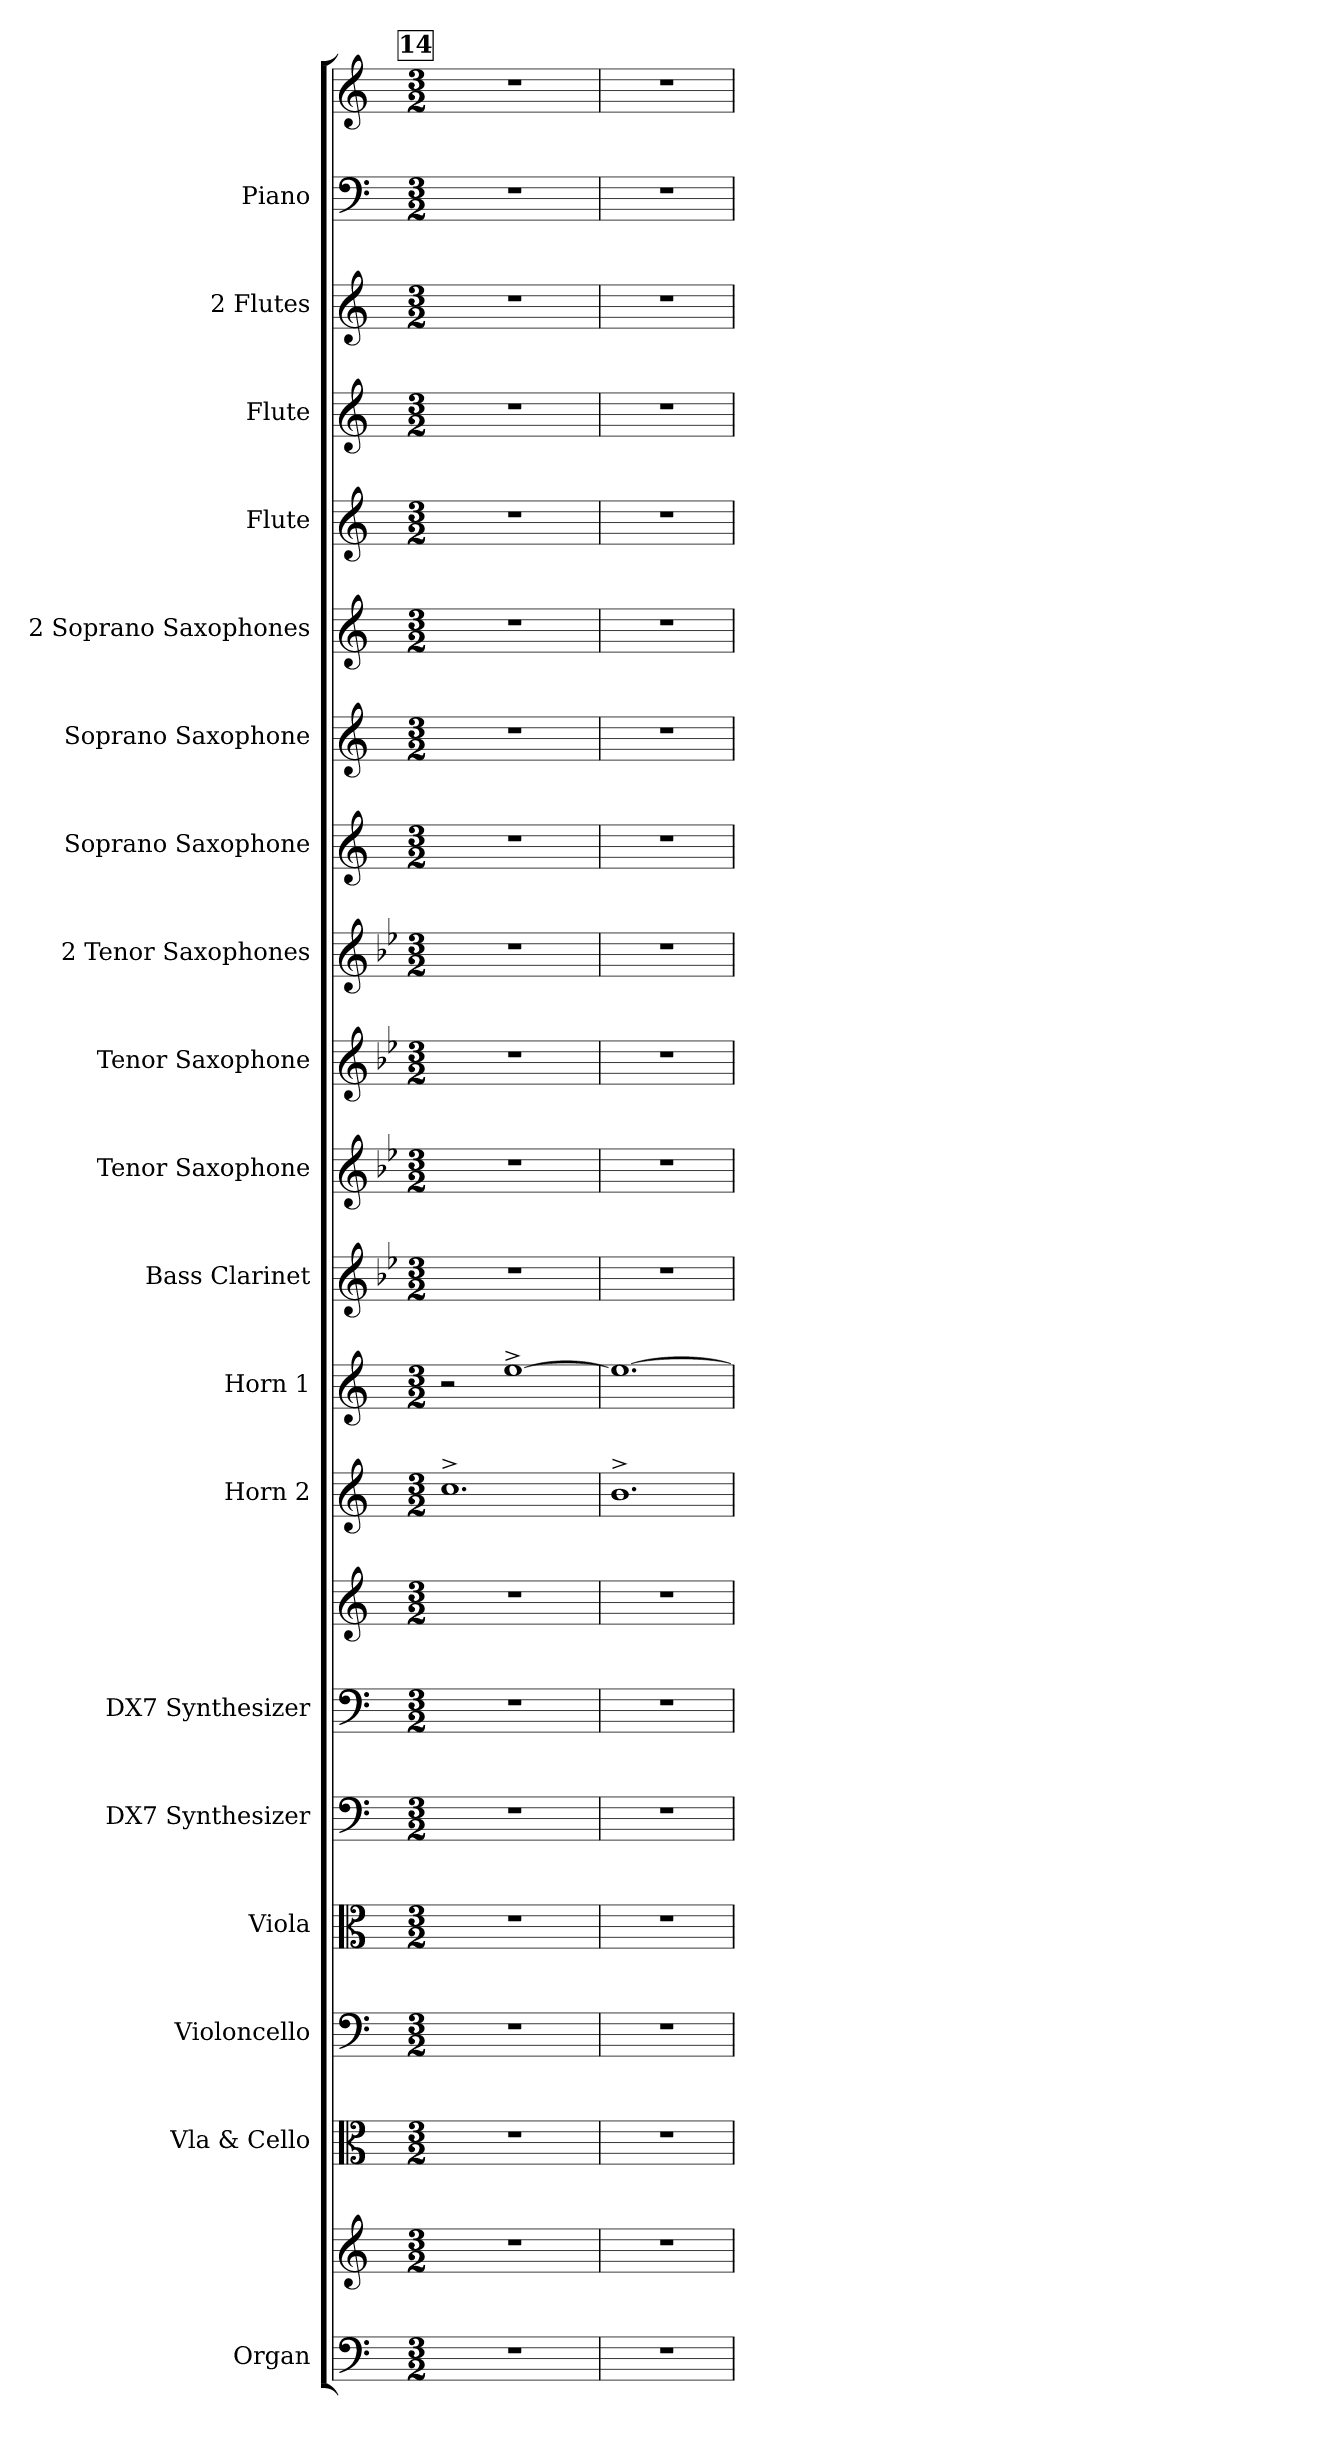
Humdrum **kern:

**kern	**kern	**kern	**kern	**kern	**kern	**kern	**kern	**kern	**kern	**kern	**kern	**kern	**kern	**kern	**kern	**kern	**kern	**kern	**kern	**kern	**kern
*part19	*part19	*part18	*part17	*part16	*part15	*part14	*part14	*part13	*part12	*part11	*part10	*part9	*part8	*part7	*part6	*part5	*part4	*part3	*part2	*part1	*part1
*staff22	*staff21	*staff20	*staff19	*staff18	*staff17	*staff16	*staff15	*staff14	*staff13	*staff12	*staff11	*staff10	*staff9	*staff8	*staff7	*staff6	*staff5	*staff4	*staff3	*staff2	*staff1
*I"Organ	*	*I"Vla &amp; Cello	*I"Violoncello	*I"Viola	*I"DX7 Synthesizer	*I"DX7 Synthesizer	*	*I"Horn 2	*I"Horn 1	*I"Bass Clarinet	*I"Tenor Saxophone	*I"Tenor Saxophone	*I"2 Tenor Saxophones	*I"Soprano Saxophone	*I"Soprano Saxophone	*I"2 Soprano Saxophones	*I"Flute	*I"Flute	*I"2 Flutes	*I"Piano	*
*I'Org.	*	*I'Vla &amp; Cello	*	*I'Vla	*I'DX7	*I'DX7	*	*I'Hn 2	*I'Hn 1	*I'B. Cl.	*I'Tenor 2	*I'Tenor 1	*I'2 Tenors	*I'Sop 2	*I'Sop 1	*I'2 Sops	*I'Fl 2	*I'Fl 1	*I'2 Fls	*I'Pno.	*
*clefF4	*clefG2	*clefC3	*clefF4	*clefC3	*clefF4	*clefF4	*clefG2	*clefG2	*clefG2	*clefG2	*clefG2	*clefG2	*clefG2	*clefG2	*clefG2	*clefG2	*clefG2	*clefG2	*clefG2	*clefF4	*clefG2
*	*	*	*	*	*	*	*	*ITrd4c7	*ITrd4c7	*ITrd8c14	*ITrd8c14	*ITrd8c14	*ITrd8c14	*ITrd1c2	*ITrd1c2	*ITrd1c2	*	*	*	*	*
*k[]	*k[]	*k[]	*k[]	*k[]	*k[]	*k[]	*k[]	*k[b-]	*k[b-]	*k[b-e-]	*k[b-e-]	*k[b-e-]	*k[b-e-]	*k[b-e-]	*k[b-e-]	*k[b-e-]	*k[]	*k[]	*k[]	*k[]	*k[]
*M3/2	*M3/2	*M3/2	*M3/2	*M3/2	*M3/2	*M3/2	*M3/2	*M3/2	*M3/2	*M3/2	*M3/2	*M3/2	*M3/2	*M3/2	*M3/2	*M3/2	*M3/2	*M3/2	*M3/2	*M3/2	*M3/2
!!LO:REH:place=s1:a:B:fs=14:t=14
=83	=83	=83	=83	=83	=83	=83	=83	=83	=83	=83	=83	=83	=83	=83	=83	=83	=83	=83	=83	=83	=83
1.r	1.r	1.r	1.r	1.r	1.r	1.r	1.r	1.f^	2r	1.r	1.r	1.r	1.r	1.r	1.r	1.r	1.r	1.r	1.r	1.r	1.r
.	.	.	.	.	.	.	.	.	[1a^	.	.	.	.	.	.	.	.	.	.	.	.
=84	=84	=84	=84	=84	=84	=84	=84	=84	=84	=84	=84	=84	=84	=84	=84	=84	=84	=84	=84	=84	=84
1.r	1.r	1.r	1.r	1.r	1.r	1.r	1.r	1.e^	1.a_	1.r	1.r	1.r	1.r	1.r	1.r	1.r	1.r	1.r	1.r	1.r	1.r
=	=	=	=	=	=	=	=	=	=	=	=	=	=	=	=	=	=	=	=	=	=
*-	*-	*-	*-	*-	*-	*-	*-	*-	*-	*-	*-	*-	*-	*-	*-	*-	*-	*-	*-	*-	*-
